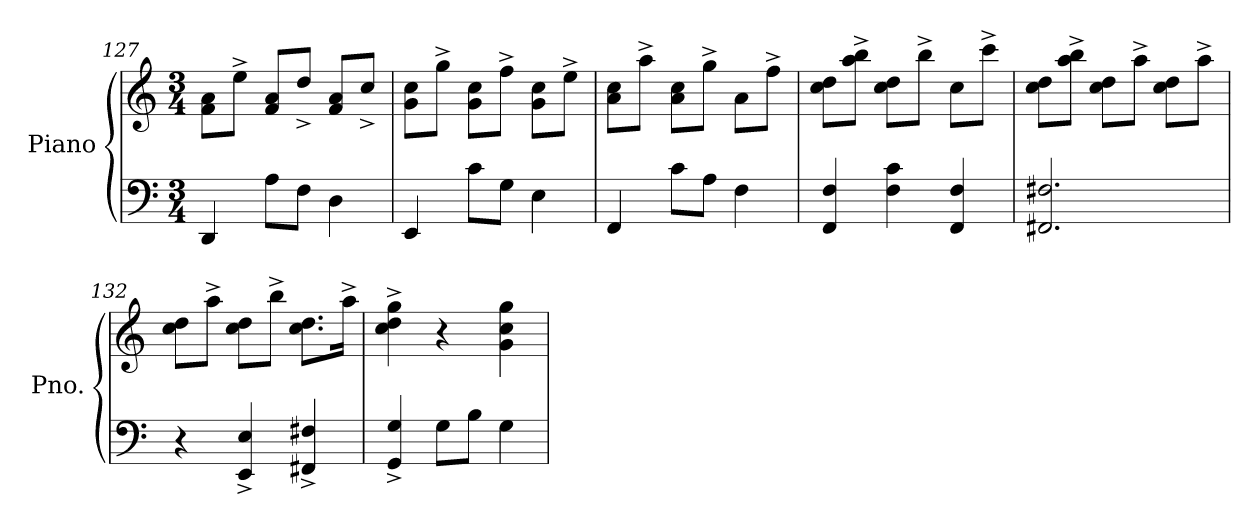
**kern	**kern
*part1	*part1
*staff2	*staff1
*I"Piano	*
*I'Pno.	*
*clefF4	*clefG2
*k[]	*k[]
*M3/4	*M3/4
=127	=127
4DD/	8f\ 8a\L
.	8ee^\J
8A\L	8f/ 8a/L
8F\J	8dd^/J
4D\	8f/ 8a/L
.	8cc^/J
=128	=128
4EE/	8g\ 8cc\L
.	8gg^\J
8c\L	8g\ 8cc\L
8G\J	8ff^\J
4E\	8g\ 8cc\L
.	8ee^\J
=129	=129
4FF/	8a\ 8cc\L
.	8aa^\J
8c\L	8a\ 8cc\L
8A\J	8gg^\J
4F\	8a\L
.	8ff^\J
=130	=130
4FF/ 4F/	8cc\ 8dd\L
.	8aa\^ 8bb\^J
4F\ 4c\	8cc\ 8dd\L
.	8bb^\J
4FF/ 4F/	8cc\L
.	8ccc^\J
!!LO:PB:g=z
=131	=131
2.FF#X/ 2.F#X/	8cc\ 8dd\L
.	8aa\^ 8bb\^J
.	8cc\ 8dd\L
.	8aa^\J
.	8cc\ 8dd\L
.	8aa^\J
=132	=132
4r	8cc\ 8dd\L
.	8aa^\J
4EE/^ 4E/^	8cc\ 8dd\L
.	8bb^\J
4FF#X/^ 4F#X/^	8.cc\ 8.dd\L
.	16aa^\Jk
=133	=133
4GG/^ 4G/^	4cc\^ 4dd\^ 4gg\^
8G\L	4r
8B\J	.
4G\	4g\ 4cc\ 4gg\
=	=
*-	*-
